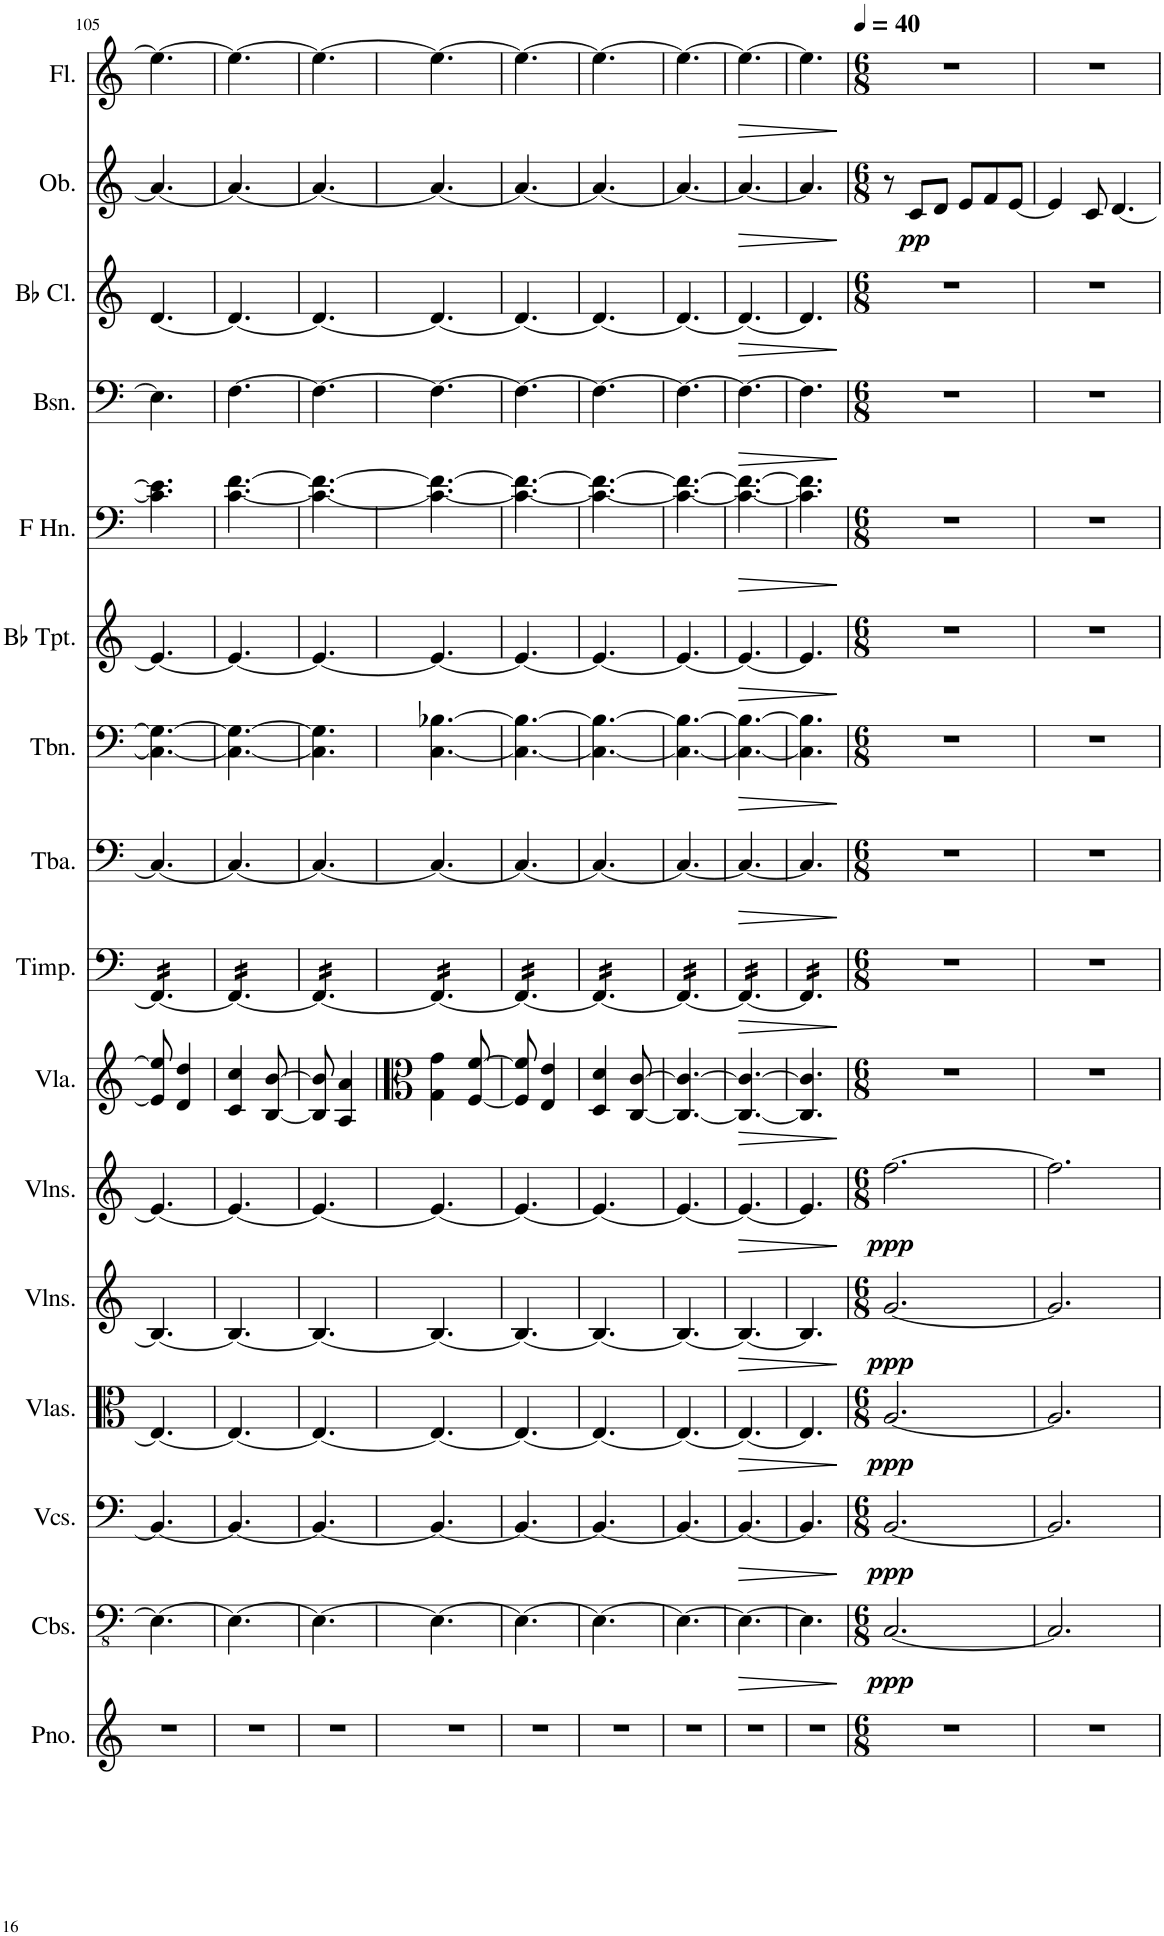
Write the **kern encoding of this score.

**kern	**kern	**dynam	**kern	**dynam	**kern	**dynam	**kern	**dynam	**kern	**dynam	**kern	**dynam	**kern	**dynam	**kern	**dynam	**kern	**dynam	**kern	**dynam	**kern	**dynam	**kern	**dynam	**kern	**dynam	**kern	**dynam	**kern	**dynam
*part16	*part15	*part15	*part14	*part14	*part13	*part13	*part12	*part12	*part11	*part11	*part10	*part10	*part9	*part9	*part8	*part8	*part7	*part7	*part6	*part6	*part5	*part5	*part4	*part4	*part3	*part3	*part2	*part2	*part1	*part1
*staff16	*staff15	*staff15	*staff14	*staff14	*staff13	*staff13	*staff12	*staff12	*staff11	*staff11	*staff10	*staff10	*staff9	*staff9	*staff8	*staff8	*staff7	*staff7	*staff6	*staff6	*staff5	*staff5	*staff4	*staff4	*staff3	*staff3	*staff2	*staff2	*staff1	*staff1
*I"Piano	*I"Contrabasses	*	*I"Violoncellos	*	*I"Violas	*	*I"Violins	*	*I"Violins	*	*I"Viola	*	*I"Timpani	*	*I"Tuba	*	*I"Trombone	*	*I"Bb Trumpet	*	*I"Horn in F	*	*I"Bassoon	*	*I"Bb Clarinet	*	*I"Oboe	*	*I"Flute	*
*I'Pno.	*I'Cbs.	*	*I'Vcs.	*	*I'Vlas.	*	*I'Vlns.	*	*I'Vlns.	*	*I'Vla.	*	*I'Timp.	*	*I'Tba.	*	*I'Tbn.	*	*I'Bb Tpt.	*	*	*	*I'Bsn.	*	*I'Bb Cl.	*	*I'Ob.	*	*I'Fl.	*
!!LO:PB:g=z
*clefG2	*clefFv4	*	*clefF4	*	*clefC3	*	*clefG2	*	*clefG2	*	*clefC3	*	*clefF4	*	*clefF4	*	*clefF4	*	*clefG2	*	*clefF4	*	*clefF4	*	*clefG2	*	*clefG2	*	*clefG2	*
*	*	*	*	*	*	*	*	*	*	*	*	*	*	*	*	*	*	*	*ITrd1c2	*	*ITrd4c7	*	*	*	*ITrd1c2	*	*	*	*	*
*k[]	*k[]	*	*k[]	*	*k[]	*	*k[]	*	*k[]	*	*k[]	*	*k[]	*	*k[]	*	*k[]	*	*k[]	*	*k[]	*	*k[]	*	*k[]	*	*k[]	*	*k[]	*
*M3/8	*M3/8	*	*M3/8	*	*M3/8	*	*M3/8	*	*M3/8	*	*M3/8	*	*M3/8	*	*M3/8	*	*M3/8	*	*M3/8	*	*M3/8	*	*M3/8	*	*M3/8	*	*M3/8	*	*M3/8	*
=105	=105	=105	=105	=105	=105	=105	=105	=105	=105	=105	=105	=105	=105	=105	=105	=105	=105	=105	=105	=105	=105	=105	=105	=105	=105	=105	=105	=105	=105	=105
*	*	*	*	*	*	*	*	*	*	*	*	*	*tremolo	*	*	*	*	*	*	*	*	*	*	*	*	*	*	*	*	*
4.r	4.EE\_	.	4.BB/_	.	4.E/_	.	4.B/_	.	4.e/_	.	8e/] 8ee/]	.	16FF/LL	.	4.C/_	.	4.C\_ 4.G#\_	.	4.e/_	.	4.c\] 4.e\]	.	4.E\]	.	[4.d/	.	4.a/_	.	4.ee\_	.
.	.	.	.	.	.	.	.	.	.	.	.	.	16FF/	.	.	.	.	.	.	.	.	.	.	.	.	.	.	.	.	.
.	.	.	.	.	.	.	.	.	.	.	4d/ 4dd/	.	16FF/	.	.	.	.	.	.	.	.	.	.	.	.	.	.	.	.	.
.	.	.	.	.	.	.	.	.	.	.	.	.	16FF/	.	.	.	.	.	.	.	.	.	.	.	.	.	.	.	.	.
.	.	.	.	.	.	.	.	.	.	.	.	.	16FF/	.	.	.	.	.	.	.	.	.	.	.	.	.	.	.	.	.
.	.	.	.	.	.	.	.	.	.	.	.	.	16FF/JJ	.	.	.	.	.	.	.	.	.	.	.	.	.	.	.	.	.
=106	=106	=106	=106	=106	=106	=106	=106	=106	=106	=106	=106	=106	=106	=106	=106	=106	=106	=106	=106	=106	=106	=106	=106	=106	=106	=106	=106	=106	=106	=106
4.r	4.EE\_	.	4.BB/_	.	4.E/_	.	4.B/_	.	4.e/_	.	4c/ 4cc/	.	16FF/LL	.	4.C/_	.	4.C\_ 4.G#\_	.	4.e/_	.	[4.c\ [4.f\	.	[4.F\	.	4.d/_	.	4.a/_	.	4.ee\_	.
.	.	.	.	.	.	.	.	.	.	.	.	.	16FF/	.	.	.	.	.	.	.	.	.	.	.	.	.	.	.	.	.
.	.	.	.	.	.	.	.	.	.	.	.	.	16FF/	.	.	.	.	.	.	.	.	.	.	.	.	.	.	.	.	.
.	.	.	.	.	.	.	.	.	.	.	.	.	16FF/	.	.	.	.	.	.	.	.	.	.	.	.	.	.	.	.	.
.	.	.	.	.	.	.	.	.	.	.	[8B/ [8b/	.	16FF/	.	.	.	.	.	.	.	.	.	.	.	.	.	.	.	.	.
.	.	.	.	.	.	.	.	.	.	.	.	.	16FF/JJ	.	.	.	.	.	.	.	.	.	.	.	.	.	.	.	.	.
=107	=107	=107	=107	=107	=107	=107	=107	=107	=107	=107	=107	=107	=107	=107	=107	=107	=107	=107	=107	=107	=107	=107	=107	=107	=107	=107	=107	=107	=107	=107
4.r	4.EE\_	.	4.BB/_	.	4.E/_	.	4.B/_	.	4.e/_	.	8B/] 8b/]	.	16FF/LL	.	4.C/_	.	4.C\] 4.G#\]	.	4.e/_	.	4.c\_ 4.f\_	.	4.F\_	.	4.d/_	.	4.a/_	.	4.ee\_	.
.	.	.	.	.	.	.	.	.	.	.	.	.	16FF/	.	.	.	.	.	.	.	.	.	.	.	.	.	.	.	.	.
.	.	.	.	.	.	.	.	.	.	.	4A/ 4a/	.	16FF/	.	.	.	.	.	.	.	.	.	.	.	.	.	.	.	.	.
.	.	.	.	.	.	.	.	.	.	.	.	.	16FF/	.	.	.	.	.	.	.	.	.	.	.	.	.	.	.	.	.
.	.	.	.	.	.	.	.	.	.	.	.	.	16FF/	.	.	.	.	.	.	.	.	.	.	.	.	.	.	.	.	.
.	.	.	.	.	.	.	.	.	.	.	.	.	16FF/JJ	.	.	.	.	.	.	.	.	.	.	.	.	.	.	.	.	.
=108	=108	=108	=108	=108	=108	=108	=108	=108	=108	=108	=108	=108	=108	=108	=108	=108	=108	=108	=108	=108	=108	=108	=108	=108	=108	=108	=108	=108	=108	=108
4.r	4.EE\_	.	4.BB/_	.	4.E/_	.	4.B/_	.	4.e/_	.	4G\ 4g\	.	16FF/LL	.	4.C/_	.	[4.C\ [4.B-X\	.	4.e/_	.	4.c\_ 4.f\_	.	4.F\_	.	4.d/_	.	4.a/_	.	4.ee\_	.
.	.	.	.	.	.	.	.	.	.	.	.	.	16FF/	.	.	.	.	.	.	.	.	.	.	.	.	.	.	.	.	.
.	.	.	.	.	.	.	.	.	.	.	.	.	16FF/	.	.	.	.	.	.	.	.	.	.	.	.	.	.	.	.	.
.	.	.	.	.	.	.	.	.	.	.	.	.	16FF/	.	.	.	.	.	.	.	.	.	.	.	.	.	.	.	.	.
.	.	.	.	.	.	.	.	.	.	.	[8F/ [8f/	.	16FF/	.	.	.	.	.	.	.	.	.	.	.	.	.	.	.	.	.
.	.	.	.	.	.	.	.	.	.	.	.	.	16FF/JJ	.	.	.	.	.	.	.	.	.	.	.	.	.	.	.	.	.
=109	=109	=109	=109	=109	=109	=109	=109	=109	=109	=109	=109	=109	=109	=109	=109	=109	=109	=109	=109	=109	=109	=109	=109	=109	=109	=109	=109	=109	=109	=109
4.r	4.EE\_	.	4.BB/_	.	4.E/_	.	4.B/_	.	4.e/_	.	8F/] 8f/]	.	16FF/LL	.	4.C/_	.	4.C\_ 4.B-\_	.	4.e/_	.	4.c\_ 4.f\_	.	4.F\_	.	4.d/_	.	4.a/_	.	4.ee\_	.
.	.	.	.	.	.	.	.	.	.	.	.	.	16FF/	.	.	.	.	.	.	.	.	.	.	.	.	.	.	.	.	.
.	.	.	.	.	.	.	.	.	.	.	4E/ 4e/	.	16FF/	.	.	.	.	.	.	.	.	.	.	.	.	.	.	.	.	.
.	.	.	.	.	.	.	.	.	.	.	.	.	16FF/	.	.	.	.	.	.	.	.	.	.	.	.	.	.	.	.	.
.	.	.	.	.	.	.	.	.	.	.	.	.	16FF/	.	.	.	.	.	.	.	.	.	.	.	.	.	.	.	.	.
.	.	.	.	.	.	.	.	.	.	.	.	.	16FF/JJ	.	.	.	.	.	.	.	.	.	.	.	.	.	.	.	.	.
=110	=110	=110	=110	=110	=110	=110	=110	=110	=110	=110	=110	=110	=110	=110	=110	=110	=110	=110	=110	=110	=110	=110	=110	=110	=110	=110	=110	=110	=110	=110
4.r	4.EE\_	.	4.BB/_	.	4.E/_	.	4.B/_	.	4.e/_	.	4D/ 4d/	.	16FF/LL	.	4.C/_	.	4.C\_ 4.B-\_	.	4.e/_	.	4.c\_ 4.f\_	.	4.F\_	.	4.d/_	.	4.a/_	.	4.ee\_	.
.	.	.	.	.	.	.	.	.	.	.	.	.	16FF/	.	.	.	.	.	.	.	.	.	.	.	.	.	.	.	.	.
.	.	.	.	.	.	.	.	.	.	.	.	.	16FF/	.	.	.	.	.	.	.	.	.	.	.	.	.	.	.	.	.
.	.	.	.	.	.	.	.	.	.	.	.	.	16FF/	.	.	.	.	.	.	.	.	.	.	.	.	.	.	.	.	.
.	.	.	.	.	.	.	.	.	.	.	[8C/ [8c/	.	16FF/	.	.	.	.	.	.	.	.	.	.	.	.	.	.	.	.	.
.	.	.	.	.	.	.	.	.	.	.	.	.	16FF/JJ	.	.	.	.	.	.	.	.	.	.	.	.	.	.	.	.	.
=111	=111	=111	=111	=111	=111	=111	=111	=111	=111	=111	=111	=111	=111	=111	=111	=111	=111	=111	=111	=111	=111	=111	=111	=111	=111	=111	=111	=111	=111	=111
4.r	4.EE\_	.	4.BB/_	.	4.E/_	.	4.B/_	.	4.e/_	.	4.C/_ 4.c/_	.	16FF/LL	.	4.C/_	.	4.C\_ 4.B-\_	.	4.e/_	.	4.c\_ 4.f\_	.	4.F\_	.	4.d/_	.	4.a/_	.	4.ee\_	.
.	.	.	.	.	.	.	.	.	.	.	.	.	16FF/	.	.	.	.	.	.	.	.	.	.	.	.	.	.	.	.	.
.	.	.	.	.	.	.	.	.	.	.	.	.	16FF/	.	.	.	.	.	.	.	.	.	.	.	.	.	.	.	.	.
.	.	.	.	.	.	.	.	.	.	.	.	.	16FF/	.	.	.	.	.	.	.	.	.	.	.	.	.	.	.	.	.
.	.	.	.	.	.	.	.	.	.	.	.	.	16FF/	.	.	.	.	.	.	.	.	.	.	.	.	.	.	.	.	.
.	.	.	.	.	.	.	.	.	.	.	.	.	16FF/JJ	.	.	.	.	.	.	.	.	.	.	.	.	.	.	.	.	.
=112	=112	=112	=112	=112	=112	=112	=112	=112	=112	=112	=112	=112	=112	=112	=112	=112	=112	=112	=112	=112	=112	=112	=112	=112	=112	=112	=112	=112	=112	=112
!	!	!LO:HP:b	!	!LO:HP:b	!	!LO:HP:b	!	!LO:HP:b	!	!LO:HP:b	!	!LO:HP:b	!	!LO:HP:b	!	!LO:HP:b	!	!LO:HP:b	!	!LO:HP:b	!	!LO:HP:b	!	!LO:HP:b	!	!LO:HP:b	!	!LO:HP:b	!	!LO:HP:b
4.r	4.EE\_	>	4.BB/_	>	4.E/_	>	4.B/_	>	4.e/_	>	4.C/_ 4.c/_	>	16FF/LL	>	4.C/_	>	4.C\_ 4.B-\_	>	4.e/_	>	4.c\_ 4.f\_	>	4.F\_	>	4.d/_	>	4.a/_	>	4.ee\_	>
.	.	.	.	.	.	.	.	.	.	.	.	.	16FF/	.	.	.	.	.	.	.	.	.	.	.	.	.	.	.	.	.
.	.	.	.	.	.	.	.	.	.	.	.	.	16FF/	.	.	.	.	.	.	.	.	.	.	.	.	.	.	.	.	.
.	.	.	.	.	.	.	.	.	.	.	.	.	16FF/	.	.	.	.	.	.	.	.	.	.	.	.	.	.	.	.	.
.	.	.	.	.	.	.	.	.	.	.	.	.	16FF/	.	.	.	.	.	.	.	.	.	.	.	.	.	.	.	.	.
.	.	.	.	.	.	.	.	.	.	.	.	.	16FF/JJ	.	.	.	.	.	.	.	.	.	.	.	.	.	.	.	.	.
=113	=113	=113	=113	=113	=113	=113	=113	=113	=113	=113	=113	=113	=113	=113	=113	=113	=113	=113	=113	=113	=113	=113	=113	=113	=113	=113	=113	=113	=113	=113
4.r	4.EE\]	.	4.BB/]	.	4.E/]	.	4.B/]	.	4.e/]	.	4.C/] 4.c/]	.	16FF/]LL	.	4.C/]	.	4.C\] 4.B-\]	.	4.e/]	.	4.c\] 4.f\]	.	4.F\]	.	4.d/]	.	4.a/]	.	4.ee\]	.
.	.	.	.	.	.	.	.	.	.	.	.	.	16FF/	.	.	.	.	.	.	.	.	.	.	.	.	.	.	.	.	.
.	.	.	.	.	.	.	.	.	.	.	.	.	16FF/	.	.	.	.	.	.	.	.	.	.	.	.	.	.	.	.	.
.	.	.	.	.	.	.	.	.	.	.	.	.	16FF/	.	.	.	.	.	.	.	.	.	.	.	.	.	.	.	.	.
.	.	.	.	.	.	.	.	.	.	.	.	.	16FF/	.	.	.	.	.	.	.	.	.	.	.	.	.	.	.	.	.
.	.	.	.	.	.	.	.	.	.	.	.	.	16FF/JJ	.	.	.	.	.	.	.	.	.	.	.	.	.	.	.	.	.
*	*	*	*	*	*	*	*	*	*	*	*	*	*Xtremolo	*	*	*	*	*	*	*	*	*	*	*	*	*	*	*	*	*
.	.	]	.	]	.	]	.	]	.	]	.	]	.	]	.	]	.	]	.	]	.	]	.	]	.	]	.	]	.	]
=114	=114	=114	=114	=114	=114	=114	=114	=114	=114	=114	=114	=114	=114	=114	=114	=114	=114	=114	=114	=114	=114	=114	=114	=114	=114	=114	=114	=114	=114	=114
*M6/8	*M6/8	*	*M6/8	*	*M6/8	*	*M6/8	*	*M6/8	*	*M6/8	*	*M6/8	*	*M6/8	*	*M6/8	*	*M6/8	*	*M6/8	*	*M6/8	*	*M6/8	*	*M6/8	*	*M6/8	*
*	*	*	*	*	*	*	*	*	*	*	*	*	*	*	*	*	*	*	*	*	*	*	*	*	*	*	*	*	*MM40	*
!	!	!LO:DY:b	!	!LO:DY:b	!	!LO:DY:b	!	!LO:DY:b	!	!LO:DY:b	!	!	!	!	!	!	!	!	!	!	!	!	!	!	!	!	!	!	!	!
2.r	[2.CC/	ppp	[2.BB/	ppp	[2.A/	ppp	[2.g/	ppp	[2.ff\	ppp	2.r	.	2.r	.	2.r	.	2.r	.	2.r	.	2.r	.	2.r	.	2.r	.	8r	.	2.r	.
!	!	!	!	!	!	!	!	!	!	!	!	!	!	!	!	!	!	!	!	!	!	!	!	!	!	!	!	!LO:DY:b	!	!
.	.	.	.	.	.	.	.	.	.	.	.	.	.	.	.	.	.	.	.	.	.	.	.	.	.	.	8c/L	pp	.	.
.	.	.	.	.	.	.	.	.	.	.	.	.	.	.	.	.	.	.	.	.	.	.	.	.	.	.	8d/J	.	.	.
.	.	.	.	.	.	.	.	.	.	.	.	.	.	.	.	.	.	.	.	.	.	.	.	.	.	.	8e/L	.	.	.
.	.	.	.	.	.	.	.	.	.	.	.	.	.	.	.	.	.	.	.	.	.	.	.	.	.	.	8f/	.	.	.
.	.	.	.	.	.	.	.	.	.	.	.	.	.	.	.	.	.	.	.	.	.	.	.	.	.	.	[8e/J	.	.	.
=115	=115	=115	=115	=115	=115	=115	=115	=115	=115	=115	=115	=115	=115	=115	=115	=115	=115	=115	=115	=115	=115	=115	=115	=115	=115	=115	=115	=115	=115	=115
2.r	2.CC/]	.	2.BB/]	.	2.A/]	.	2.g/]	.	2.ff\]	.	2.r	.	2.r	.	2.r	.	2.r	.	2.r	.	2.r	.	2.r	.	2.r	.	4e/]	.	2.r	.
.	.	.	.	.	.	.	.	.	.	.	.	.	.	.	.	.	.	.	.	.	.	.	.	.	.	.	8c/	.	.	.
.	.	.	.	.	.	.	.	.	.	.	.	.	.	.	.	.	.	.	.	.	.	.	.	.	.	.	[4.d/	.	.	.
=	=	=	=	=	=	=	=	=	=	=	=	=	=	=	=	=	=	=	=	=	=	=	=	=	=	=	=	=	=	=
*-	*-	*-	*-	*-	*-	*-	*-	*-	*-	*-	*-	*-	*-	*-	*-	*-	*-	*-	*-	*-	*-	*-	*-	*-	*-	*-	*-	*-	*-	*-
